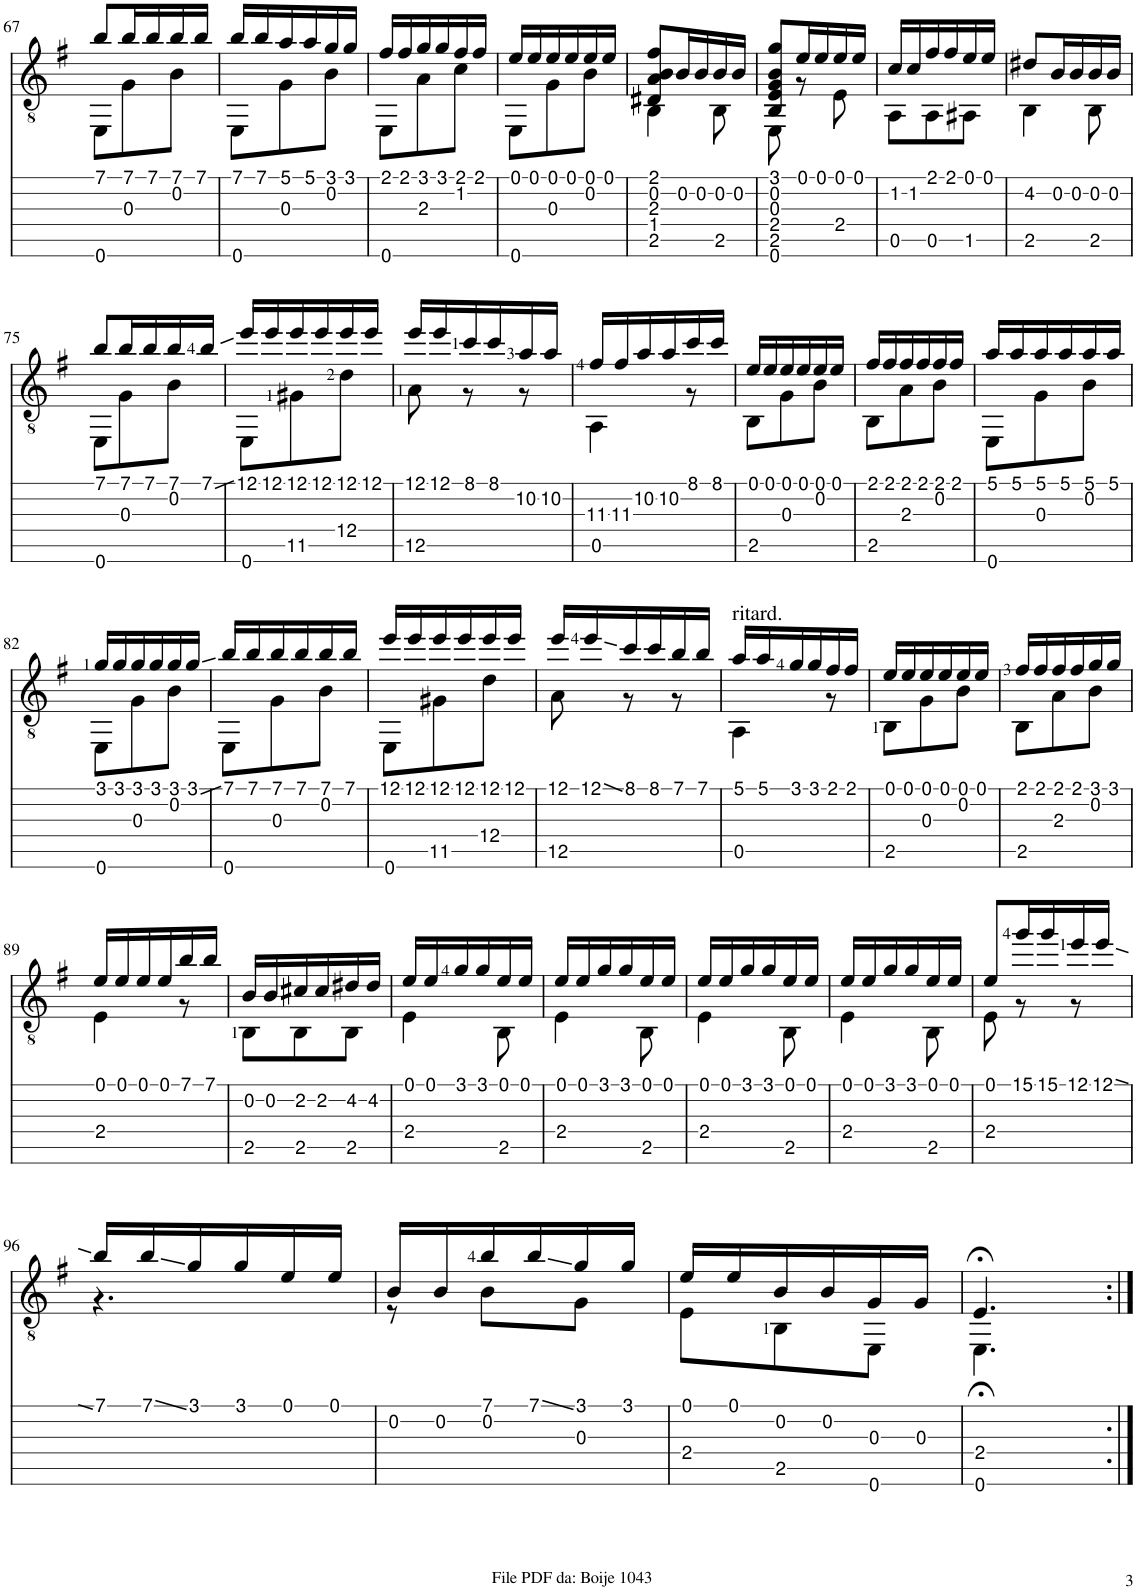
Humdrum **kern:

**kern	**kern
*part1	*part1
*staff2	*staff1
*I"Guitar	*
*I'Guit.	*
!!LO:PB:g=z
*	*clefGv2
*k[f#]	*k[f#]
*M3/8	*M3/8
=67	=67
*^	*^
8bL	8EEL	8b/L	8EE\L
16bL	8G	16b/L	8G\
16b	.	16b/	.
16b	8BJ	16b/	8B\J
16bJJ	.	16b/JJ	.
=68	=68	=68	=68
16bLL	8EEL	16b/LL	8EE\L
16b	.	16b/	.
16a	8G	16a/	8G\
16a	.	16a/	.
16g	8BJ	16g/	8B\J
16gJJ	.	16g/JJ	.
=69	=69	=69	=69
16f#LL	8EEL	16f#/LL	8EE\L
16f#	.	16f#/	.
16g	8A	16g/	8A\
16g	.	16g/	.
16f#	8cJ	16f#/	8c\J
16f#JJ	.	16f#/JJ	.
=70	=70	=70	=70
16eLL	8EEL	16e/LL	8EE\L
16e	.	16e/	.
16e	8G	16e/	8G\
16e	.	16e/	.
16e	8BJ	16e/	8B\J
16eJJ	.	16e/JJ	.
=71	=71	=71	=71
8D#X\ 8A\ 8B\ 8f#\L	4BB	8D#X/ 8A/ 8B/ 8f#/L	4BB\
16BL	.	16B/L	.
16B	.	16B/	.
16B	8BB	16B/	8BB\
16BJJ	.	16B/JJ	.
=72	=72	=72	=72
8BB\ 8E\ 8G\ 8B\ 8g\L	8EE	8BB/ 8E/ 8G/ 8B/ 8g/L	8EE\
16eL	8r	16e/L	8r
16e	.	16e/	.
16e	8E	16e/	8E\
16eJJ	.	16e/JJ	.
=73	=73	=73	=73
16cLL	8AAL	16c/LL	8AA\L
16c	.	16c/	.
16f#	8AA	16f#/	8AA\
16f#	.	16f#/	.
16e	8AA#J	16e/	8AA#X\J
16eJJ	.	16e/JJ	.
=74	=74	=74	=74
8d#L	4BB	8d#X/L	4BB\
16BL	.	16B/L	.
16B	.	16B/	.
16B	8BB	16B/	8BB\
16BJJ	.	16B/JJ	.
!!LO:LB:g=z	!!
=75	=75	=75	=75
8bL	8EEL	8b/L	8EE\L
16bL	8G	16b/L	8G\
16b	.	16b/	.
16b	8BJ	16b/	8B\J
16bJJ	.	16b/JJ	.
=76	=76	=76	=76
16eeLL	8EEL	16ee/LL	8EE\L
16ee	.	16ee/	.
16ee	8G#	16ee/	8G#X\
16ee	.	16ee/	.
16ee	8dJ	16ee/	8d\J
16eeJJ	.	16ee/JJ	.
=77	=77	=77	=77
16eeLL	8A	16ee/LL	8A\
16ee	.	16ee/	.
16cc	8r	16cc/	8r
16cc	.	16cc/	.
16a	8r	16a/	8r
16aJJ	.	16a/JJ	.
=78	=78	=78	=78
16f#LL	4AA	16f#/LL	4AA\
16f#	.	16f#/	.
16a	.	16a/	.
16a	.	16a/	.
16cc	8r	16cc/	8r
16ccJJ	.	16cc/JJ	.
=79	=79	=79	=79
16eLL	8BBL	16e/LL	8BB\L
16e	.	16e/	.
16e	8G	16e/	8G\
16e	.	16e/	.
16e	8BJ	16e/	8B\J
16eJJ	.	16e/JJ	.
=80	=80	=80	=80
16f#LL	8BBL	16f#/LL	8BB\L
16f#	.	16f#/	.
16f#	8A	16f#/	8A\
16f#	.	16f#/	.
16f#	8BJ	16f#/	8B\J
16f#JJ	.	16f#/JJ	.
=81	=81	=81	=81
16aLL	8EEL	16a/LL	8EE\L
16a	.	16a/	.
16a	8G	16a/	8G\
16a	.	16a/	.
16a	8BJ	16a/	8B\J
16aJJ	.	16a/JJ	.
!!LO:LB:g=z	!!
=82	=82	=82	=82
16gLL	8EEL	16g/LL	8EE\L
16g	.	16g/	.
16g	8G	16g/	8G\
16g	.	16g/	.
16g	8BJ	16g/	8B\J
16gJJ	.	16g/JJ	.
=83	=83	=83	=83
16bLL	8EEL	16b/LL	8EE\L
16b	.	16b/	.
16b	8G	16b/	8G\
16b	.	16b/	.
16b	8BJ	16b/	8B\J
16bJJ	.	16b/JJ	.
=84	=84	=84	=84
16eeLL	8EEL	16ee/LL	8EE\L
16ee	.	16ee/	.
16ee	8G#	16ee/	8G#X\
16ee	.	16ee/	.
16ee	8dJ	16ee/	8d\J
16eeJJ	.	16ee/JJ	.
=85	=85	=85	=85
16eeLL	8A	16ee/LL	8A\
16ee	.	16ee/	.
16cc	8r	16cc/	8r
16cc	.	16cc/	.
16b	8r	16b/	8r
16bJJ	.	16b/JJ	.
=86	=86	=86	=86
!	!	!LO:TX:a:t=ritard.	!
16aLL	4AA	16a/LL	4AA\
16a	.	16a/	.
16g	.	16g/	.
16g	.	16g/	.
16f#	8r	16f#/	8r
16f#JJ	.	16f#/JJ	.
=87	=87	=87	=87
16eLL	8BBL	16e/LL	8BB\L
16e	.	16e/	.
16e	8G	16e/	8G\
16e	.	16e/	.
16e	8BJ	16e/	8B\J
16eJJ	.	16e/JJ	.
=88	=88	=88	=88
16f#LL	8BBL	16f#/LL	8BB\L
16f#	.	16f#/	.
16f#	8A	16f#/	8A\
16f#	.	16f#/	.
16g	8BJ	16g/	8B\J
16gJJ	.	16g/JJ	.
!!LO:LB:g=z	!!
=89	=89	=89	=89
16eLL	4E	16e/LL	4E\
16e	.	16e/	.
16e	.	16e/	.
16e	.	16e/	.
16b	8r	16b/	8r
16bJJ	.	16b/JJ	.
=90	=90	=90	=90
16BLL	8BBL	16B/LL	8BB\L
16B	.	16B/	.
16c#	8BB	16c#X/	8BB\
16c#	.	16c#/	.
16d#	8BBJ	16d#X/	8BB\J
16d#JJ	.	16d#/JJ	.
=91	=91	=91	=91
16eLL	4E	16e/LL	4E\
16e	.	16e/	.
16g	.	16g/	.
16g	.	16g/	.
16e	8BB	16e/	8BB\
16eJJ	.	16e/JJ	.
=92	=92	=92	=92
16eLL	4E	16e/LL	4E\
16e	.	16e/	.
16g	.	16g/	.
16g	.	16g/	.
16e	8BB	16e/	8BB\
16eJJ	.	16e/JJ	.
=93	=93	=93	=93
16eLL	4E	16e/LL	4E\
16e	.	16e/	.
16g	.	16g/	.
16g	.	16g/	.
16e	8BB	16e/	8BB\
16eJJ	.	16e/JJ	.
=94	=94	=94	=94
16eLL	4E	16e/LL	4E\
16e	.	16e/	.
16g	.	16g/	.
16g	.	16g/	.
16e	8BB	16e/	8BB\
16eJJ	.	16e/JJ	.
=95	=95	=95	=95
8eL	8E	8e/L	8E\
16ggL	8r	16gg/L	8r
16gg	.	16gg/	.
16ee	8r	16ee/	8r
16eeJJ	.	16ee/JJ	.
!!LO:LB:g=z	!!
=96	=96	=96	=96
16bLL	4.r	16b/LL	4.r
16b	.	16b/	.
16g	.	16g/	.
16g	.	16g/	.
16e	.	16e/	.
16eJJ	.	16e/JJ	.
=97	=97	=97	=97
16BLL	8r	16B/LL	8r
16B	.	16B/	.
16b	8BL	16b/	8B\L
16b	.	16b/	.
16g	8GJ	16g/	8G\J
16gJJ	.	16g/JJ	.
=98	=98	=98	=98
16eLL	8EL	16e/LL	8E\L
16e	.	16e/	.
16B	8BB	16B/	8BB\
16B	.	16B/	.
16G	8EEJ	16G/	8EE\J
16GJJ	.	16G/JJ	.
=99	=99	=99	=99
4.E;<	4.EE	4.E;</	4.EE\
*v	*v	*	*
*	*v	*v
=:|!	=:|!
*-	*-
